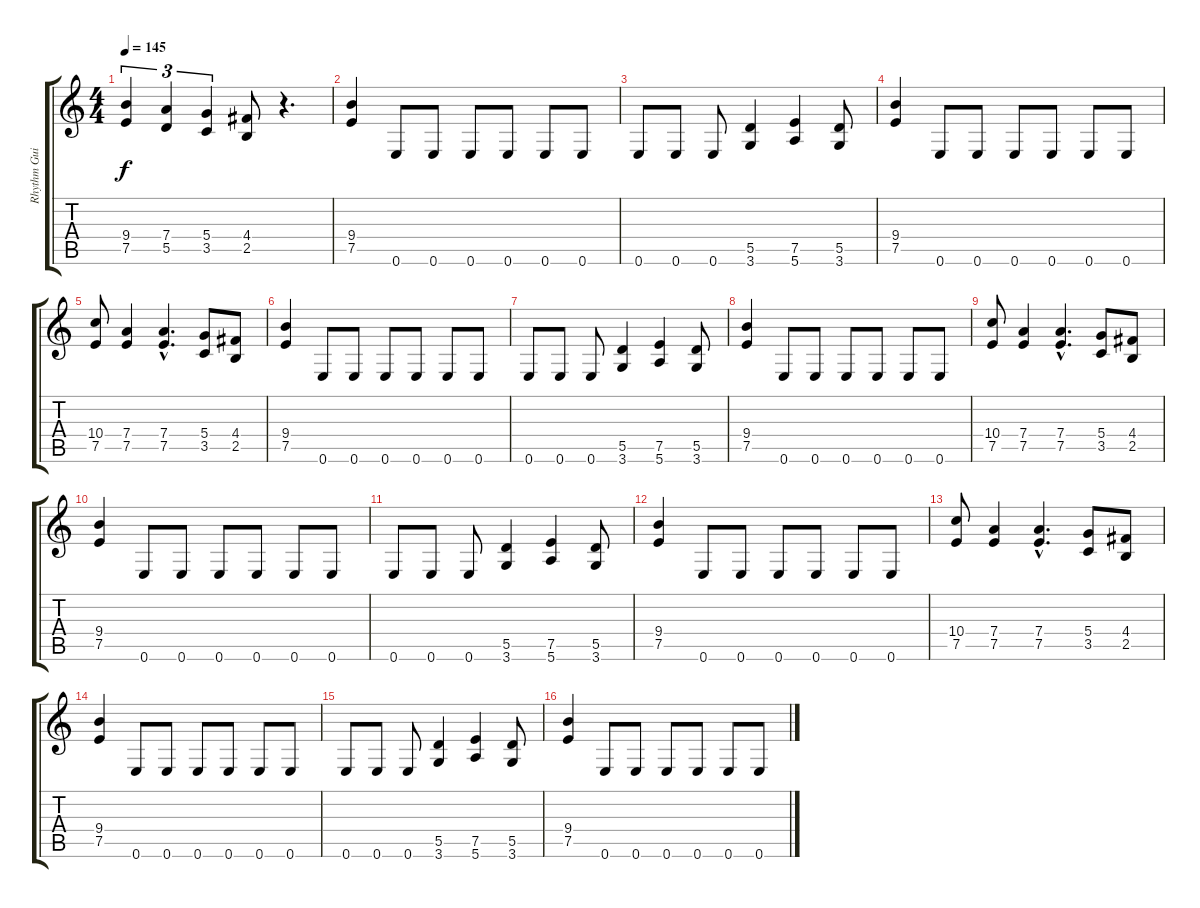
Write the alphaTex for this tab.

\track ("Rhythm Guitar" "Rhythm Gui") {instrument distortionguitar}
\staff {score tabs}
\tuning (E4 B3 G3 D3 A2 E2) {hide}
\ts (4 4)
\tempo 145
\clef g2
\ks c
(9.4 7.5).4{tu (3 2) dy f} (7.4 5.5).4{tu (3 2)} (5.4 3.5).4{tu (3 2)} (4.4 2.5).8 r.4{d} |
(9.4 7.5).4 0.6.8 0.6.8 0.6.8 0.6.8 0.6.8 0.6.8 |
0.6.8 0.6.8 0.6.8 (5.5 3.6).4 (7.5 5.6).4 (5.5 3.6).8 |
(9.4 7.5).4 0.6.8 0.6.8 0.6.8 0.6.8 0.6.8 0.6.8 |
(10.4 7.5).8 (7.4 7.5).4 (7.4{hac} 7.5{hac}).4{d} (5.4 3.5).8 (4.4 2.5).8 |
(9.4 7.5).4 0.6.8 0.6.8 0.6.8 0.6.8 0.6.8 0.6.8 |
0.6.8 0.6.8 0.6.8 (5.5 3.6).4 (7.5 5.6).4 (5.5 3.6).8 |
(9.4 7.5).4 0.6.8 0.6.8 0.6.8 0.6.8 0.6.8 0.6.8 |
(10.4 7.5).8 (7.4 7.5).4 (7.4{hac} 7.5{hac}).4{d} (5.4 3.5).8 (4.4 2.5).8 |
(9.4 7.5).4 0.6.8 0.6.8 0.6.8 0.6.8 0.6.8 0.6.8 |
0.6.8 0.6.8 0.6.8 (5.5 3.6).4 (7.5 5.6).4 (5.5 3.6).8 |
(9.4 7.5).4 0.6.8 0.6.8 0.6.8 0.6.8 0.6.8 0.6.8 |
(10.4 7.5).8 (7.4 7.5).4 (7.4{hac} 7.5{hac}).4{d} (5.4 3.5).8 (4.4 2.5).8 |
(9.4 7.5).4 0.6.8 0.6.8 0.6.8 0.6.8 0.6.8 0.6.8 |
0.6.8 0.6.8 0.6.8 (5.5 3.6).4 (7.5 5.6).4 (5.5 3.6).8 |
(9.4 7.5).4 0.6.8 0.6.8 0.6.8 0.6.8 0.6.8 0.6.8
